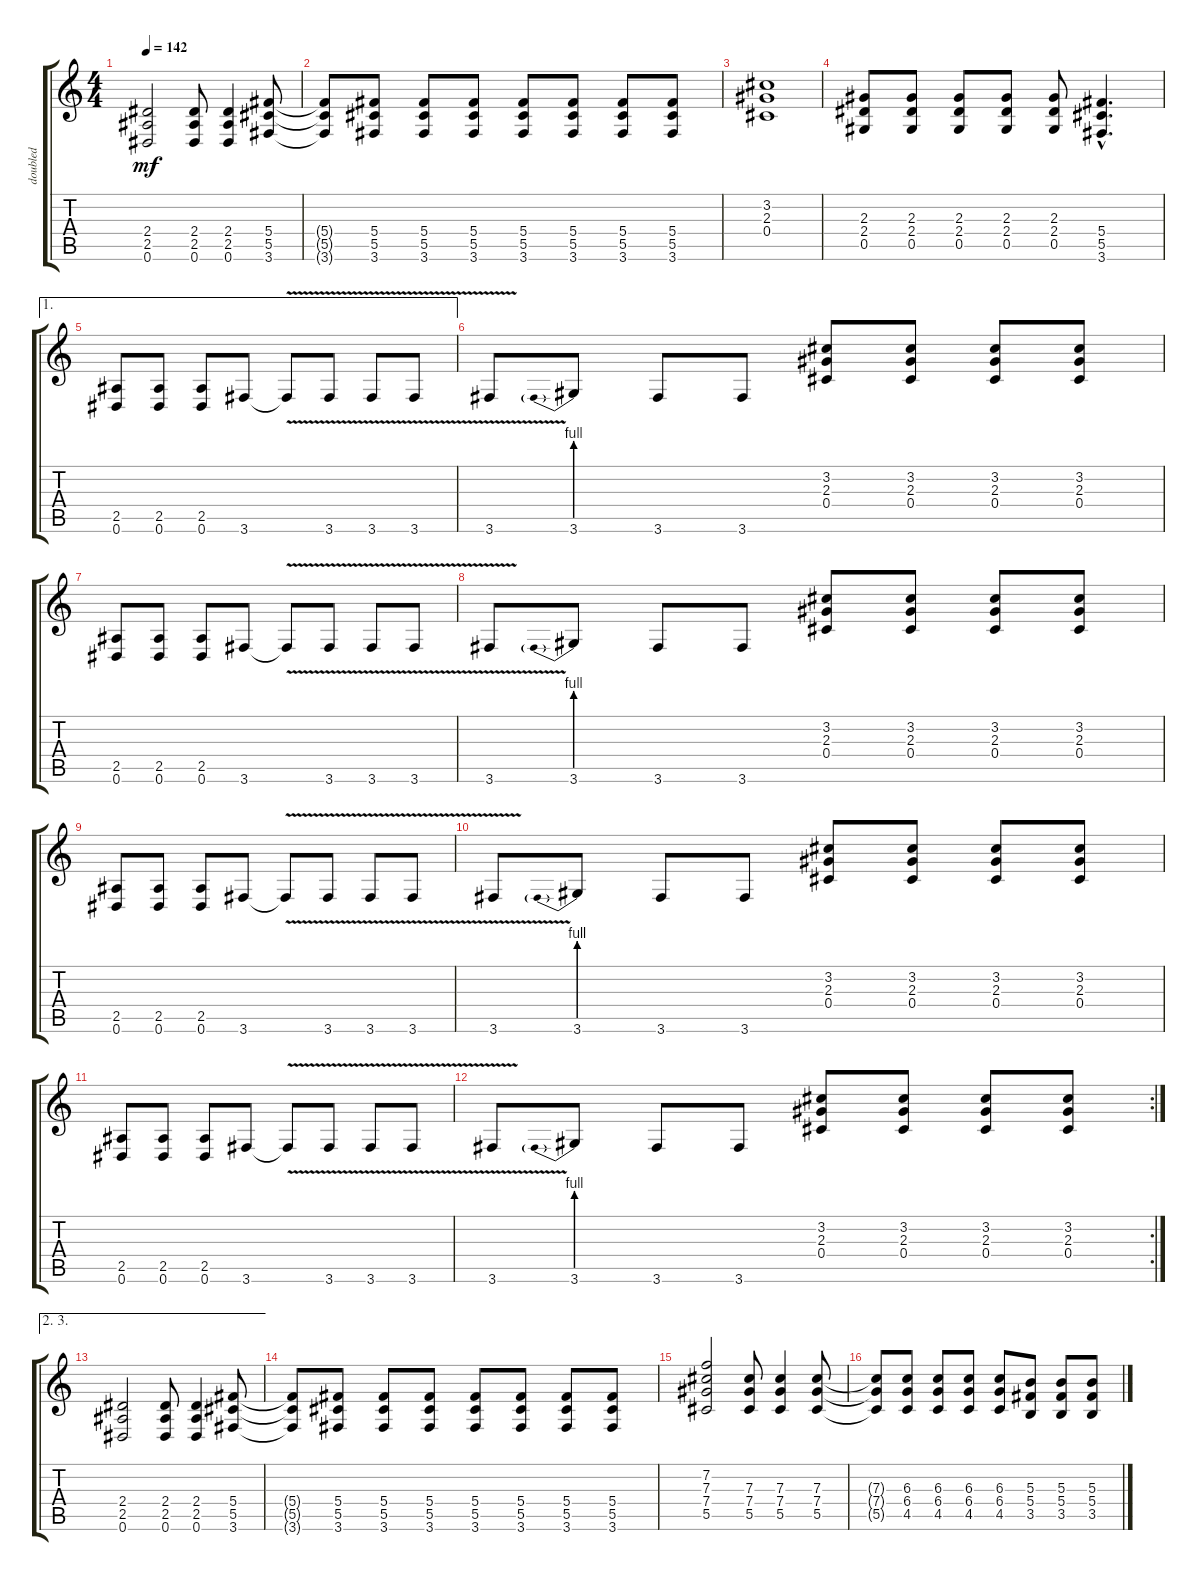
\track ("doubled" "doubled") {instrument distortionguitar}
\staff {score tabs}
\tuning (Eb4 Bb3 Gb3 Db3 Ab2 Eb2) {hide}
\ts (4 4)
\tempo 142
\clef g2
\ks c
(2.4 2.5 0.6).2{dy mf} (2.4 2.5 0.6).8 (2.4 2.5 0.6).4 (5.4 5.5 3.6).8 |
(5.4{t} 5.5{t} 3.6{t}).8 (5.4 5.5 3.6).8 (5.4 5.5 3.6).8 (5.4 5.5 3.6).8 (5.4 5.5 3.6).8 (5.4 5.5 3.6).8 (5.4 5.5 3.6).8 (5.4 5.5 3.6).8 |
(3.2 2.3 0.4).1 |
(2.3 2.4 0.5).8 (2.3 2.4 0.5).8 (2.3 2.4 0.5).8 (2.3 2.4 0.5).8 (2.3 2.4 0.5).8 (5.4{hac} 5.5{hac} 3.6{hac}).4{d} |
\ae 1
(2.5 0.6).8 (2.5 0.6).8 (2.5 0.6).8 3.6.8 3.6{v t}.8 3.6{v}.8 3.6{v}.8 3.6{v}.8 |
3.6{v}.8 3.6{be (prebend 0 4 60 4)}.8 3.6.8 3.6.8 (3.2 2.3 0.4).8 (3.2 2.3 0.4).8 (3.2 2.3 0.4).8 (3.2 2.3 0.4).8 |
(2.5 0.6).8 (2.5 0.6).8 (2.5 0.6).8 3.6.8 3.6{v t}.8 3.6{v}.8 3.6{v}.8 3.6{v}.8 |
3.6{v}.8 3.6{be (prebend 0 4 60 4)}.8 3.6.8 3.6.8 (3.2 2.3 0.4).8 (3.2 2.3 0.4).8 (3.2 2.3 0.4).8 (3.2 2.3 0.4).8 |
(2.5 0.6).8 (2.5 0.6).8 (2.5 0.6).8 3.6.8 3.6{v t}.8 3.6{v}.8 3.6{v}.8 3.6{v}.8 |
3.6{v}.8 3.6{be (prebend 0 4 60 4)}.8 3.6.8 3.6.8 (3.2 2.3 0.4).8 (3.2 2.3 0.4).8 (3.2 2.3 0.4).8 (3.2 2.3 0.4).8 |
(2.5 0.6).8 (2.5 0.6).8 (2.5 0.6).8 3.6.8 3.6{v t}.8 3.6{v}.8 3.6{v}.8 3.6{v}.8 |
\rc 2
3.6{v}.8 3.6{be (prebend 0 4 60 4)}.8 3.6.8 3.6.8 (3.2 2.3 0.4).8 (3.2 2.3 0.4).8 (3.2 2.3 0.4).8 (3.2 2.3 0.4).8 |
\ae (2 3)
(2.4 2.5 0.6).2 (2.4 2.5 0.6).8 (2.4 2.5 0.6).4 (5.4 5.5 3.6).8 |
(5.4{t} 5.5{t} 3.6{t}).8 (5.4 5.5 3.6).8 (5.4 5.5 3.6).8 (5.4 5.5 3.6).8 (5.4 5.5 3.6).8 (5.4 5.5 3.6).8 (5.4 5.5 3.6).8 (5.4 5.5 3.6).8 |
(7.2 7.3 7.4 5.5).2 (7.3 7.4 5.5).8 (7.3 7.4 5.5).4 (7.3 7.4 5.5).8 |
(7.3{t} 7.4{t} 5.5{t}).8 (6.3 6.4 4.5).8 (6.3 6.4 4.5).8 (6.3 6.4 4.5).8 (6.3 6.4 4.5).8 (5.3 5.4 3.5).8 (5.3 5.4 3.5).8 (5.3 5.4 3.5).8
